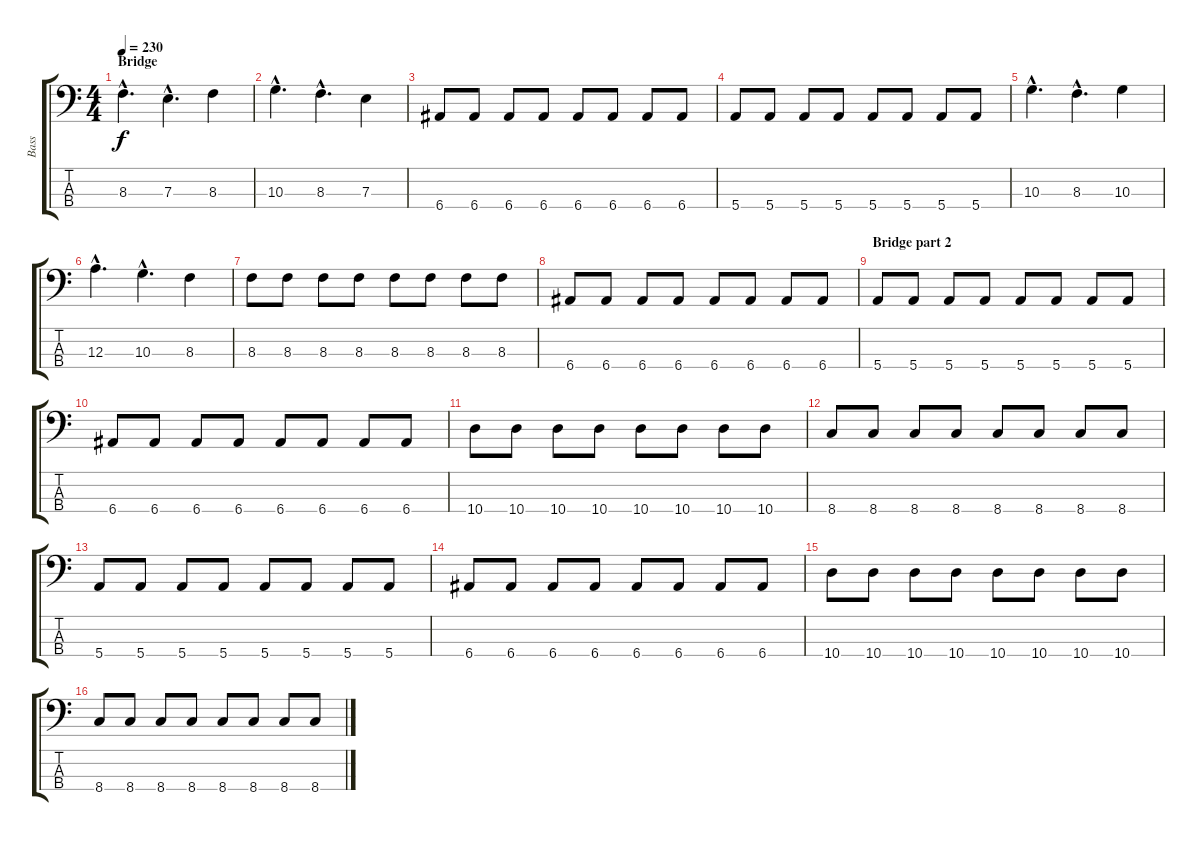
\track ("Bass" "Bass") {instrument electricbasspick}
\staff {score tabs}
\tuning (G2 D2 A1 E1) {hide}
\ts (4 4)
\section ("" "Bridge")
\tempo 230
\clef f4
\ks c
8.3{hac}.4{d dy f} 7.3{hac}.4{d} 8.3.4 |
10.3{hac}.4{d} 8.3{hac}.4{d} 7.3.4 |
6.4.8 6.4.8 6.4.8 6.4.8 6.4.8 6.4.8 6.4.8 6.4.8 |
5.4.8 5.4.8 5.4.8 5.4.8 5.4.8 5.4.8 5.4.8 5.4.8 |
10.3{hac}.4{d} 8.3{hac}.4{d} 10.3.4 |
12.3{hac}.4{d} 10.3{hac}.4{d} 8.3.4 |
8.3.8 8.3.8 8.3.8 8.3.8 8.3.8 8.3.8 8.3.8 8.3.8 |
6.4.8 6.4.8 6.4.8 6.4.8 6.4.8 6.4.8 6.4.8 6.4.8 |
\section ("" "Bridge part 2")
5.4.8 5.4.8 5.4.8 5.4.8 5.4.8 5.4.8 5.4.8 5.4.8 |
6.4.8 6.4.8 6.4.8 6.4.8 6.4.8 6.4.8 6.4.8 6.4.8 |
10.4.8 10.4.8 10.4.8 10.4.8 10.4.8 10.4.8 10.4.8 10.4.8 |
8.4.8 8.4.8 8.4.8 8.4.8 8.4.8 8.4.8 8.4.8 8.4.8 |
5.4.8 5.4.8 5.4.8 5.4.8 5.4.8 5.4.8 5.4.8 5.4.8 |
6.4.8 6.4.8 6.4.8 6.4.8 6.4.8 6.4.8 6.4.8 6.4.8 |
10.4.8 10.4.8 10.4.8 10.4.8 10.4.8 10.4.8 10.4.8 10.4.8 |
8.4.8 8.4.8 8.4.8 8.4.8 8.4.8 8.4.8 8.4.8 8.4.8
